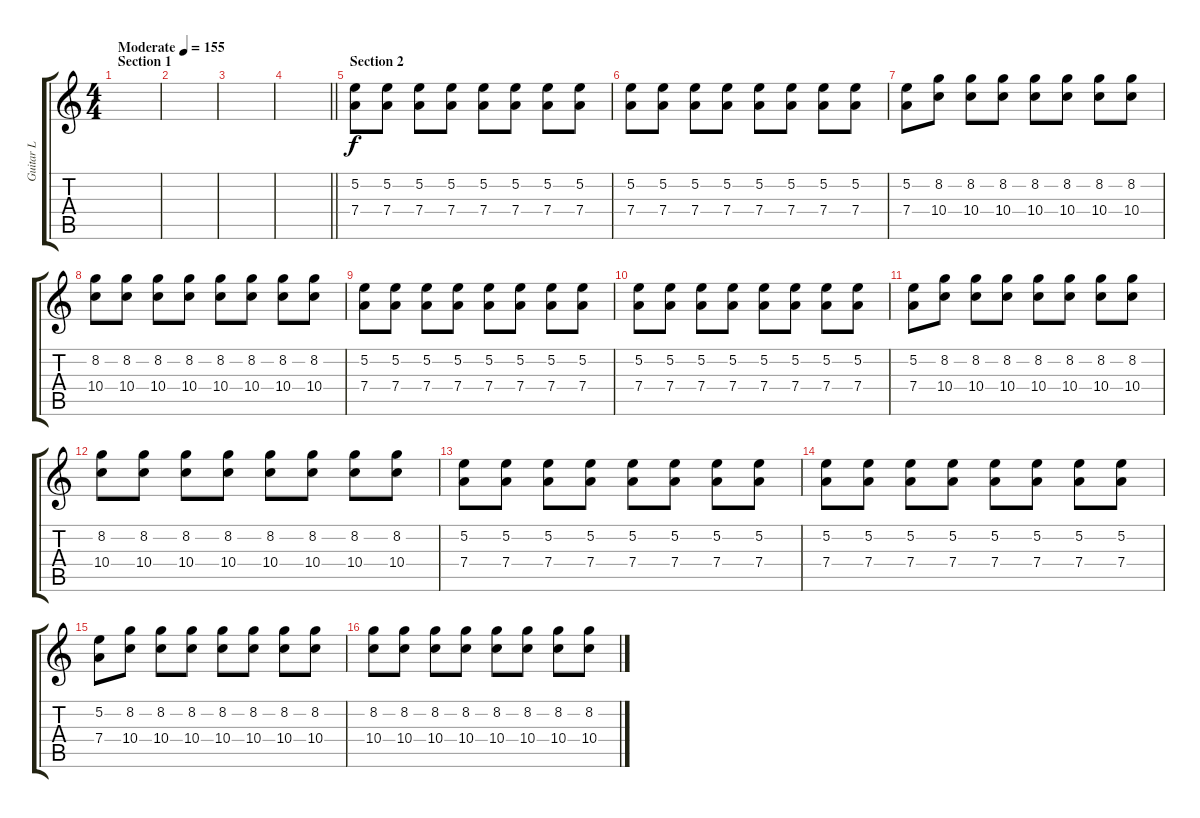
\track ("Guitar L" "Guitar L") {instrument electricguitarjazz}
\staff {score tabs}
\tuning (E4 B3 G3 D3 A2 D2) {hide}
\ts (4 4)
\section ("" "Section 1")
\tempo (155 "Moderate")
\clef g2
\ks c
|
|
|
\barLineRight lightlight
|
\section ("" "Section 2")
(5.2 7.4).8 (5.2 7.4).8 (5.2 7.4).8 (5.2 7.4).8 (5.2 7.4).8 (5.2 7.4).8 (5.2 7.4).8 (5.2 7.4).8 |
(5.2 7.4).8 (5.2 7.4).8 (5.2 7.4).8 (5.2 7.4).8 (5.2 7.4).8 (5.2 7.4).8 (5.2 7.4).8 (5.2 7.4).8 |
(5.2 7.4).8 (8.2 10.4).8 (8.2 10.4).8 (8.2 10.4).8 (8.2 10.4).8 (8.2 10.4).8 (8.2 10.4).8 (8.2 10.4).8 |
(8.2 10.4).8 (8.2 10.4).8 (8.2 10.4).8 (8.2 10.4).8 (8.2 10.4).8 (8.2 10.4).8 (8.2 10.4).8 (8.2 10.4).8 |
(5.2 7.4).8 (5.2 7.4).8 (5.2 7.4).8 (5.2 7.4).8 (5.2 7.4).8 (5.2 7.4).8 (5.2 7.4).8 (5.2 7.4).8 |
(5.2 7.4).8 (5.2 7.4).8 (5.2 7.4).8 (5.2 7.4).8 (5.2 7.4).8 (5.2 7.4).8 (5.2 7.4).8 (5.2 7.4).8 |
(5.2 7.4).8 (8.2 10.4).8 (8.2 10.4).8 (8.2 10.4).8 (8.2 10.4).8 (8.2 10.4).8 (8.2 10.4).8 (8.2 10.4).8 |
(8.2 10.4).8 (8.2 10.4).8 (8.2 10.4).8 (8.2 10.4).8 (8.2 10.4).8 (8.2 10.4).8 (8.2 10.4).8 (8.2 10.4).8 |
(5.2 7.4).8 (5.2 7.4).8 (5.2 7.4).8 (5.2 7.4).8 (5.2 7.4).8 (5.2 7.4).8 (5.2 7.4).8 (5.2 7.4).8 |
(5.2 7.4).8 (5.2 7.4).8 (5.2 7.4).8 (5.2 7.4).8 (5.2 7.4).8 (5.2 7.4).8 (5.2 7.4).8 (5.2 7.4).8 |
(5.2 7.4).8 (8.2 10.4).8 (8.2 10.4).8 (8.2 10.4).8 (8.2 10.4).8 (8.2 10.4).8 (8.2 10.4).8 (8.2 10.4).8 |
(8.2 10.4).8 (8.2 10.4).8 (8.2 10.4).8 (8.2 10.4).8 (8.2 10.4).8 (8.2 10.4).8 (8.2 10.4).8 (8.2 10.4).8
